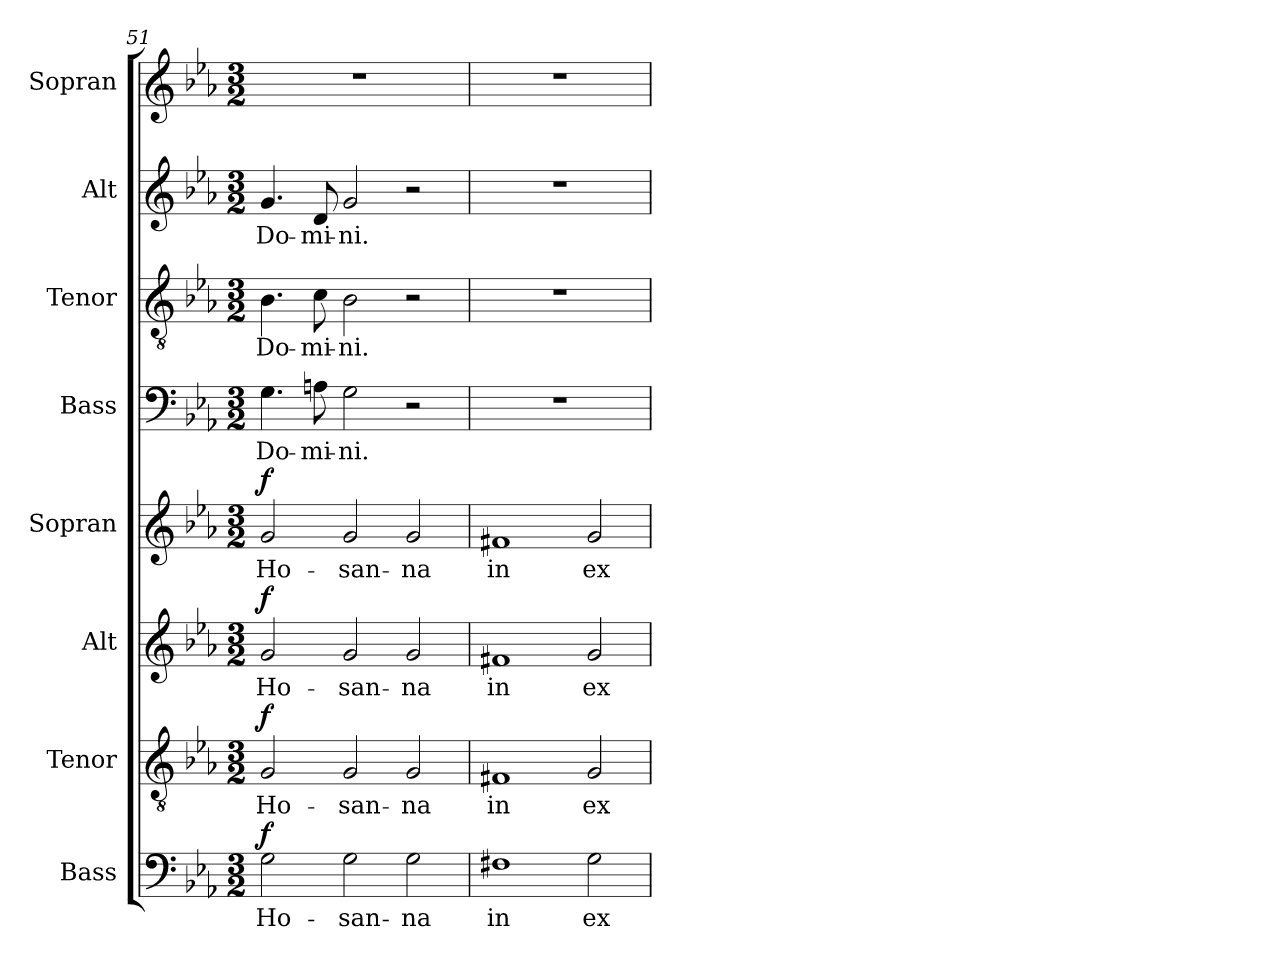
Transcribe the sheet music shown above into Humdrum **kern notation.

**kern	**text	**dynam	**kern	**text	**dynam	**kern	**text	**dynam	**kern	**text	**dynam	**kern	**text	**kern	**text	**kern	**text	**kern
*part8	*part8	*part8	*part7	*part7	*part7	*part6	*part6	*part6	*part5	*part5	*part5	*part4	*part4	*part3	*part3	*part2	*part2	*part1
*staff8	*staff8	*staff8	*staff7	*staff7	*staff7	*staff6	*staff6	*staff6	*staff5	*staff5	*staff5	*staff4	*staff4	*staff3	*staff3	*staff2	*staff2	*staff1
*I"Bass	*	*	*I"Tenor	*	*	*I"Alt	*	*	*I"Sopran	*	*	*I"Bass	*	*I"Tenor	*	*I"Alt	*	*I"Sopran
*I'B.	*	*	*I'T.	*	*	*I'A.	*	*	*I'S.	*	*	*I'B.	*	*I'T.	*	*I'A.	*	*I'S.
*clefF4	*	*	*clefGv2	*	*	*clefG2	*	*	*clefG2	*	*	*clefF4	*	*clefGv2	*	*clefG2	*	*clefG2
*k[b-e-a-]	*	*	*k[b-e-a-]	*	*	*k[b-e-a-]	*	*	*k[b-e-a-]	*	*	*k[b-e-a-]	*	*k[b-e-a-]	*	*k[b-e-a-]	*	*k[b-e-a-]
*E-:	*	*	*E-:	*	*	*E-:	*	*	*E-:	*	*	*E-:	*	*E-:	*	*E-:	*	*E-:
*M3/2	*	*	*M3/2	*	*	*M3/2	*	*	*M3/2	*	*	*M3/2	*	*M3/2	*	*M3/2	*	*M3/2
=51	=51	=51	=51	=51	=51	=51	=51	=51	=51	=51	=51	=51	=51	=51	=51	=51	=51	=51
!	!LO:LY:b	!LO:DY:a	!	!LO:LY:b	!LO:DY:a	!	!LO:LY:b	!LO:DY:a	!	!LO:LY:b	!LO:DY:a	!	!LO:LY:b	!	!LO:LY:b	!	!LO:LY:b	!
2G\	Ho-	f	2G/	Ho-	f	2g/	Ho-	f	2g/	Ho-	f	4.G\	Do-	4.B-\	Do-	4.g/	Do-	1.r
!	!	!	!	!	!	!	!	!	!	!	!	!	!LO:LY:b	!	!LO:LY:b	!	!LO:LY:b	!
.	.	.	.	.	.	.	.	.	.	.	.	8An\	-mi-	8c\	-mi-	8d/	-mi-	.
!	!LO:LY:b	!	!	!LO:LY:b	!	!	!LO:LY:b	!	!	!LO:LY:b	!	!	!LO:LY:b	!	!LO:LY:b	!	!LO:LY:b	!
2G\	-san-	.	2G/	-san-	.	2g/	-san-	.	2g/	-san-	.	2G\	-ni.	2B-\	-ni.	2g/	-ni.	.
!	!LO:LY:b	!	!	!LO:LY:b	!	!	!LO:LY:b	!	!	!LO:LY:b	!	!	!	!	!	!	!	!
2G\	-na	.	2G/	-na	.	2g/	-na	.	2g/	-na	.	2r	.	2r	.	2r	.	.
=52	=52	=52	=52	=52	=52	=52	=52	=52	=52	=52	=52	=52	=52	=52	=52	=52	=52	=52
!	!LO:LY:b	!	!	!LO:LY:b	!	!	!LO:LY:b	!	!	!LO:LY:b	!	!	!	!	!	!	!	!
1F#X	in	.	1F#X	in	.	1f#X	in	.	1f#X	in	.	1.r	.	1.r	.	1.r	.	1.r
!	!LO:LY:b	!	!	!LO:LY:b	!	!	!LO:LY:b	!	!	!LO:LY:b	!	!	!	!	!	!	!	!
2G\	ex-	.	2G/	ex-	.	2g/	ex-	.	2g/	ex-	.	.	.	.	.	.	.	.
=	=	=	=	=	=	=	=	=	=	=	=	=	=	=	=	=	=	=
*-	*-	*-	*-	*-	*-	*-	*-	*-	*-	*-	*-	*-	*-	*-	*-	*-	*-	*-
